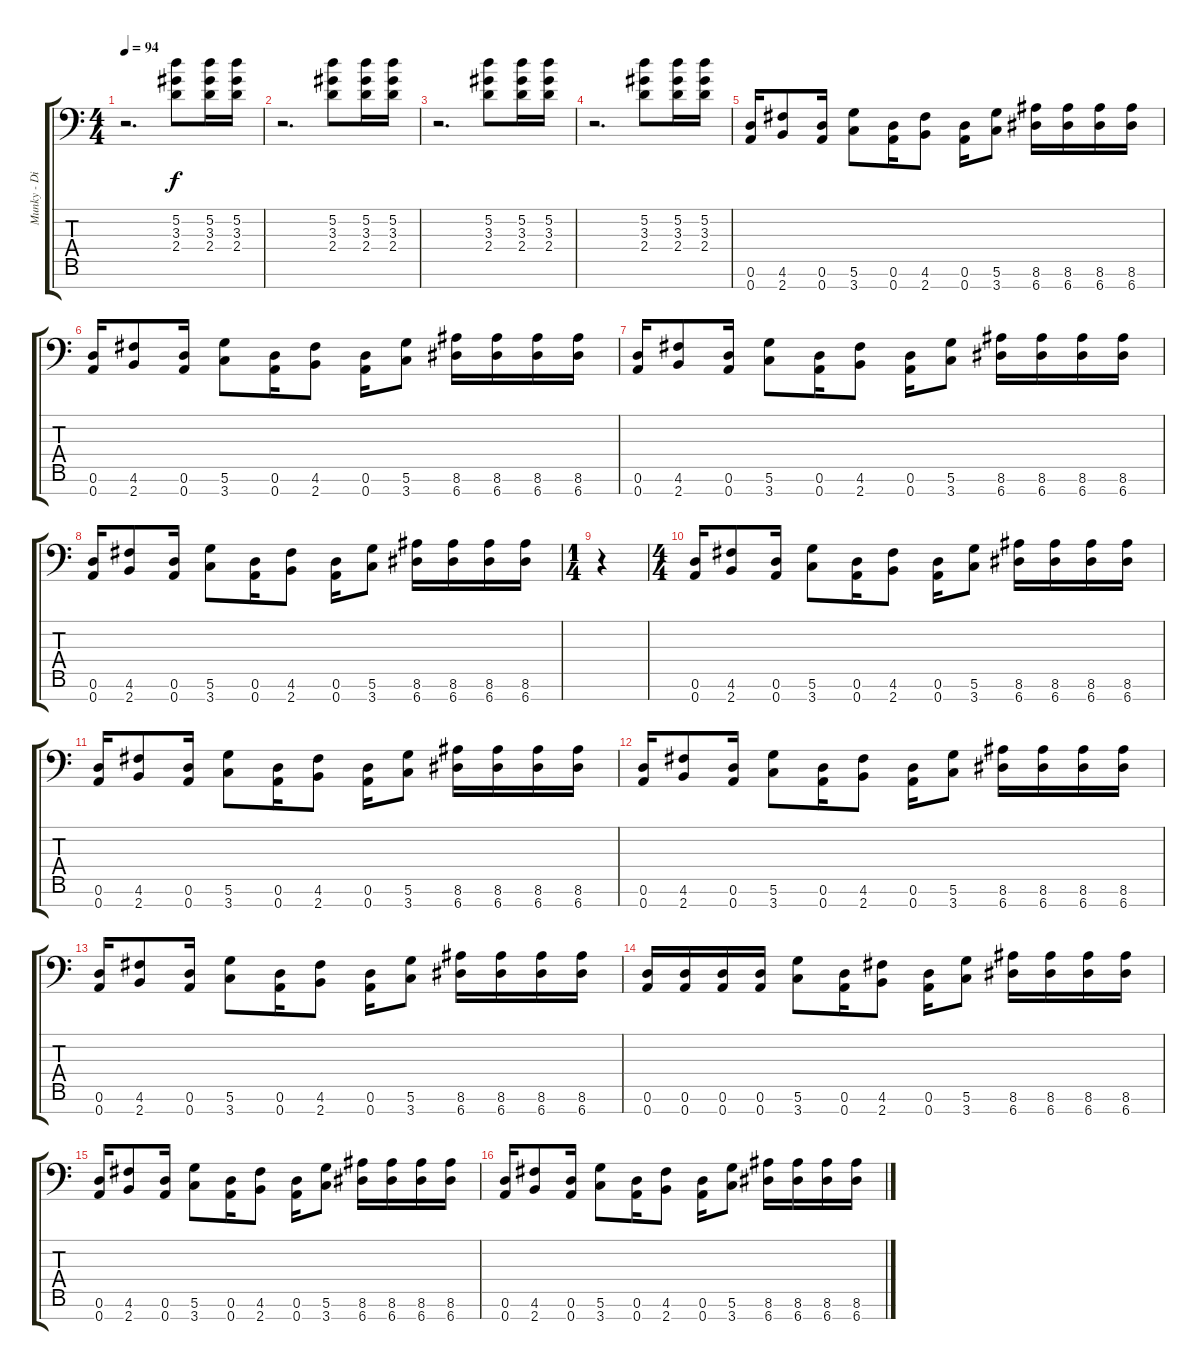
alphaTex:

\track ("Munky - Dist. Guitar" "Munky - Di") {instrument overdrivenguitar}
\staff {score tabs}
\tuning (D4 A3 F3 C3 G2 D2 A1) {hide}
\ts (4 4)
\tempo 94
\clef f4
\ks c
r.2{d dy f} (5.2 3.3 2.4).8 (5.2 3.3 2.4).16 (5.2 3.3 2.4).16 |
r.2{d} (5.2 3.3 2.4).8 (5.2 3.3 2.4).16 (5.2 3.3 2.4).16 |
r.2{d} (5.2 3.3 2.4).8 (5.2 3.3 2.4).16 (5.2 3.3 2.4).16 |
r.2{d} (5.2 3.3 2.4).8 (5.2 3.3 2.4).16 (5.2 3.3 2.4).16 |
(0.6 0.7).16 (4.6 2.7).8 (0.6 0.7).16 (5.6 3.7).8 (0.6 0.7).16 (4.6 2.7).8 (0.6 0.7).16 (5.6 3.7).8 (8.6 6.7).16 (8.6 6.7).16 (8.6 6.7).16 (8.6 6.7).16 |
(0.6 0.7).16 (4.6 2.7).8 (0.6 0.7).16 (5.6 3.7).8 (0.6 0.7).16 (4.6 2.7).8 (0.6 0.7).16 (5.6 3.7).8 (8.6 6.7).16 (8.6 6.7).16 (8.6 6.7).16 (8.6 6.7).16 |
(0.6 0.7).16 (4.6 2.7).8 (0.6 0.7).16 (5.6 3.7).8 (0.6 0.7).16 (4.6 2.7).8 (0.6 0.7).16 (5.6 3.7).8 (8.6 6.7).16 (8.6 6.7).16 (8.6 6.7).16 (8.6 6.7).16 |
(0.6 0.7).16 (4.6 2.7).8 (0.6 0.7).16 (5.6 3.7).8 (0.6 0.7).16 (4.6 2.7).8 (0.6 0.7).16 (5.6 3.7).8 (8.6 6.7).16 (8.6 6.7).16 (8.6 6.7).16 (8.6 6.7).16 |
\ts (1 4)
r.4 |
\ts (4 4)
(0.6 0.7).16 (4.6 2.7).8 (0.6 0.7).16 (5.6 3.7).8 (0.6 0.7).16 (4.6 2.7).8 (0.6 0.7).16 (5.6 3.7).8 (8.6 6.7).16 (8.6 6.7).16 (8.6 6.7).16 (8.6 6.7).16 |
(0.6 0.7).16 (4.6 2.7).8 (0.6 0.7).16 (5.6 3.7).8 (0.6 0.7).16 (4.6 2.7).8 (0.6 0.7).16 (5.6 3.7).8 (8.6 6.7).16 (8.6 6.7).16 (8.6 6.7).16 (8.6 6.7).16 |
(0.6 0.7).16 (4.6 2.7).8 (0.6 0.7).16 (5.6 3.7).8 (0.6 0.7).16 (4.6 2.7).8 (0.6 0.7).16 (5.6 3.7).8 (8.6 6.7).16 (8.6 6.7).16 (8.6 6.7).16 (8.6 6.7).16 |
(0.6 0.7).16 (4.6 2.7).8 (0.6 0.7).16 (5.6 3.7).8 (0.6 0.7).16 (4.6 2.7).8 (0.6 0.7).16 (5.6 3.7).8 (8.6 6.7).16 (8.6 6.7).16 (8.6 6.7).16 (8.6 6.7).16 |
(0.6 0.7).16 (0.6 0.7).16 (0.6 0.7).16 (0.6 0.7).16 (5.6 3.7).8 (0.6 0.7).16 (4.6 2.7).8 (0.6 0.7).16 (5.6 3.7).8 (8.6 6.7).16 (8.6 6.7).16 (8.6 6.7).16 (8.6 6.7).16 |
(0.6 0.7).16 (4.6 2.7).8 (0.6 0.7).16 (5.6 3.7).8 (0.6 0.7).16 (4.6 2.7).8 (0.6 0.7).16 (5.6 3.7).8 (8.6 6.7).16 (8.6 6.7).16 (8.6 6.7).16 (8.6 6.7).16 |
(0.6 0.7).16 (4.6 2.7).8 (0.6 0.7).16 (5.6 3.7).8 (0.6 0.7).16 (4.6 2.7).8 (0.6 0.7).16 (5.6 3.7).8 (8.6 6.7).16 (8.6 6.7).16 (8.6 6.7).16 (8.6 6.7).16
